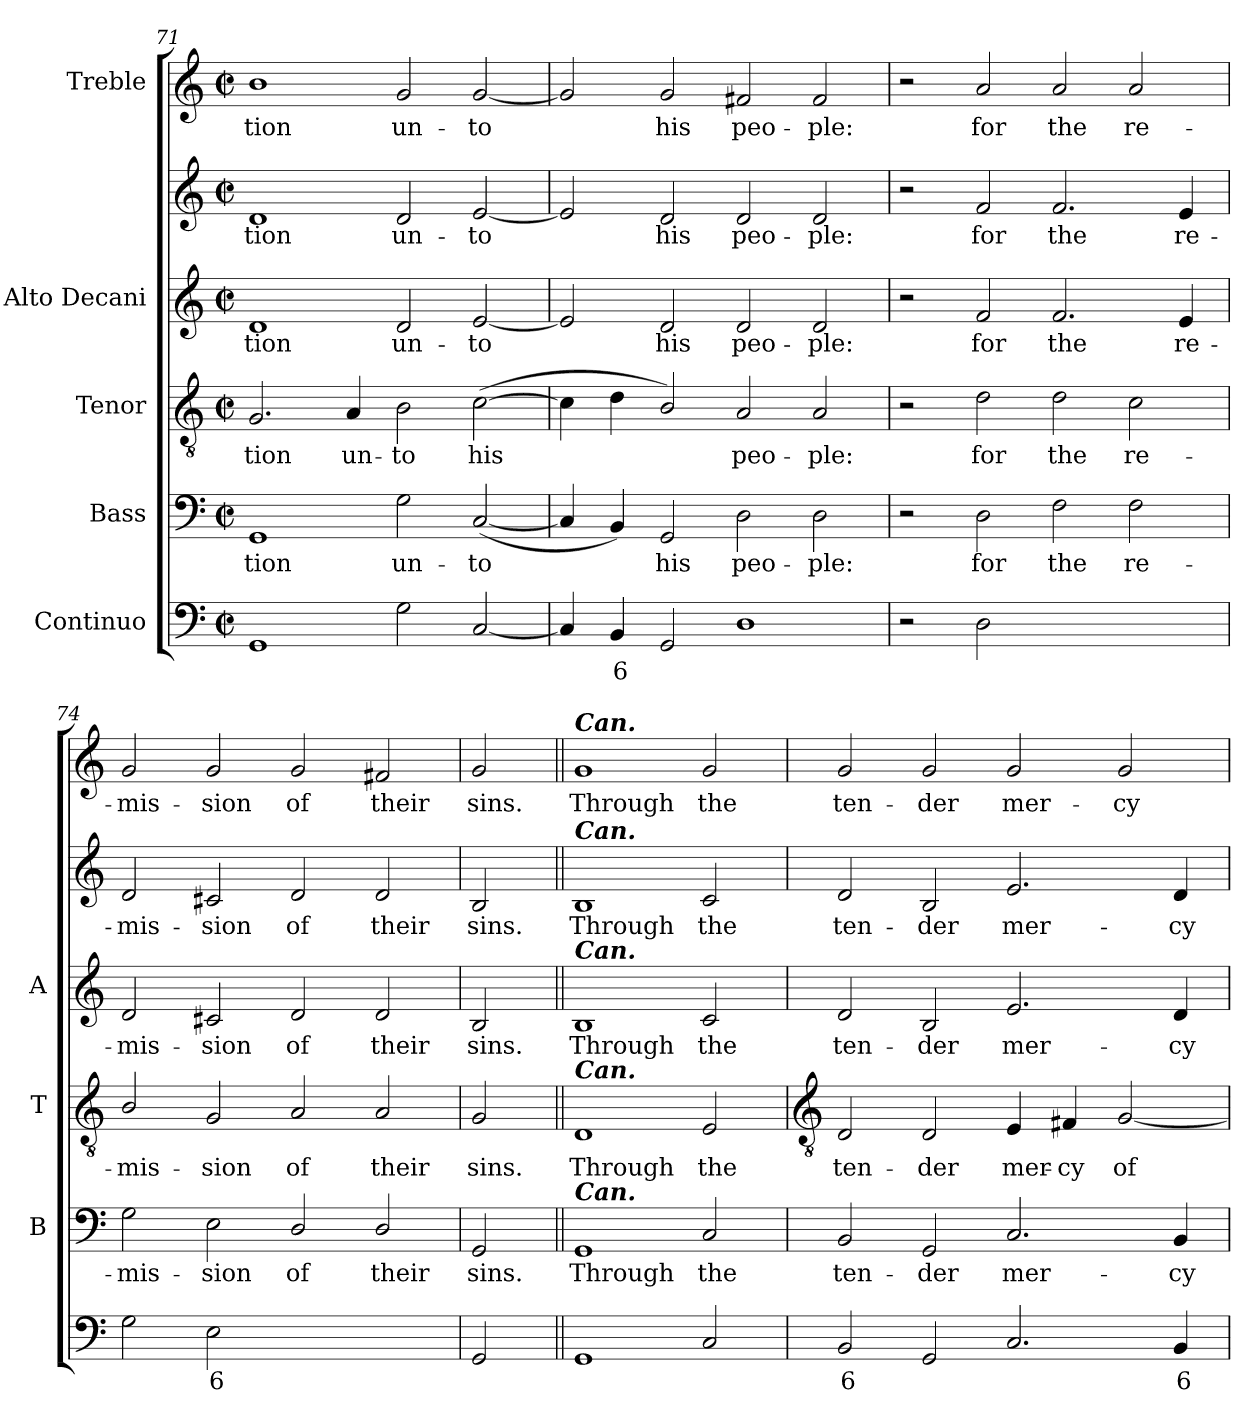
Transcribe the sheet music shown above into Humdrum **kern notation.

**kern	**text	**kern	**text	**kern	**text	**kern	**text	**kern	**text	**kern	**text
*part5	*part5	*part4	*part4	*part3	*part3	*part2	*part2	*part2	*part2	*part1	*part1
*staff6	*staff6	*staff5	*staff5	*staff4	*staff4	*staff3	*staff3	*staff2	*staff2	*staff1	*staff1
*I"Continuo	*	*I"Bass	*	*I"Tenor	*	*I"Alto Decani	*	*	*	*I"Treble	*
*	*	*I'B	*	*I'T	*	*I'A	*	*	*	*	*
!!LO:LB:g=z
*clefF4	*	*clefF4	*	*clefGv2	*	*clefG2	*	*clefG2	*	*clefG2	*
*k[]	*	*k[]	*	*k[]	*	*k[]	*	*k[]	*	*k[]	*
*C:	*	*C:	*	*C:	*	*C:	*	*C:	*	*C:	*
*M4/2	*	*M4/2	*	*M4/2	*	*M4/2	*	*M4/2	*	*M4/2	*
*met(c|)	*	*met(c|)	*	*met(c|)	*	*met(c|)	*	*met(c|)	*	*met(c|)	*
=71	=71	=71	=71	=71	=71	=71	=71	=71	=71	=71	=71
!	!	!	!LO:LY:b	!	!LO:LY:b	!	!LO:LY:b	!	!LO:LY:b	!	!LO:LY:b
1GG	.	1GG	-tion	2.G	tion	1d	tion	1d	tion	1b	tion
!	!	!	!	!	!LO:LY:b	!	!	!	!	!	!
.	.	.	.	4A	un-	.	.	.	.	.	.
!	!	!	!LO:LY:b	!	!LO:LY:b	!	!LO:LY:b	!	!LO:LY:b	!	!LO:LY:b
2G	.	2G	un-	2B	-to	2d	un-	2d	un-	2g	un-
!	!	!	!LO:LY:b	!	!LO:LY:b	!	!LO:LY:b	!	!LO:LY:b	!	!LO:LY:b
[2C	.	(<[2C	-to	(>[2c	his	[2e	-to	[2e	-to	[2g	-to
=72	=72	=72	=72	=72	=72	=72	=72	=72	=72	=72	=72
4C]	.	4C]	.	4c]	.	2e]	.	2e]	.	2g]	.
!	!LO:LY:b	!	!	!	!	!	!	!	!	!	!
4BB	6	4BB)	.	4d	.	.	.	.	.	.	.
!	!	!	!LO:LY:b	!	!	!	!LO:LY:b	!	!LO:LY:b	!	!LO:LY:b
2GG	.	2GG	his	2B/)	.	2d	his	2d	his	2g	his
!	!	!	!LO:LY:b	!	!LO:LY:b	!	!LO:LY:b	!	!LO:LY:b	!	!LO:LY:b
1D	.	2D	peo-	2A	peo-	2d	peo-	2d	peo-	2f#X	peo-
!	!	!	!LO:LY:b	!	!LO:LY:b	!	!LO:LY:b	!	!LO:LY:b	!	!LO:LY:b
.	.	2D	-ple:	2A	-ple:	2d	-ple:	2d	-ple:	2f#	-ple:
=73	=73	=73	=73	=73	=73	=73	=73	=73	=73	=73	=73
2r	.	2r	.	2r	.	2r	.	2r	.	2r	.
!	!	!	!LO:LY:b	!	!LO:LY:b	!	!LO:LY:b	!	!LO:LY:b	!	!LO:LY:b
2D	.	2D	for	2d	for	2f	for	2f	for	2a	for
!	!LO:LY:b	!	!LO:LY:b	!	!LO:LY:b	!	!LO:LY:b	!	!LO:LY:b	!	!LO:LY:b
[2Fyy	6	2F	the	2d	the	2.f	the	2.f	the	2a	the
!	!LO:LY:b	!	!LO:LY:b	!	!LO:LY:b	!	!	!	!	!	!LO:LY:b
2Fyy]	5	2F	re-	2c	re-	.	.	.	.	2a	re-
!	!	!	!	!	!	!	!LO:LY:b	!	!LO:LY:b	!	!
.	.	.	.	.	.	4e	re-	4e	re-	.	.
=74	=74	=74	=74	=74	=74	=74	=74	=74	=74	=74	=74
!	!	!	!LO:LY:b	!	!LO:LY:b	!	!LO:LY:b	!	!LO:LY:b	!	!LO:LY:b
2G	.	2G	-mis-	2B/	-mis-	2d	-mis-	2d	-mis-	2g	-mis-
!	!LO:LY:b	!	!LO:LY:b	!	!LO:LY:b	!	!LO:LY:b	!	!LO:LY:b	!	!LO:LY:b
2E	6	2E	-sion	2G	-sion	2c#X	-sion	2c#X	-sion	2g	-sion
!	!LO:LY:b	!	!LO:LY:b	!	!LO:LY:b	!	!LO:LY:b	!	!LO:LY:b	!	!LO:LY:b
[2Dyy	4	2D/	of	2A	of	2d	of	2d	of	2g	of
!	!LO:LY:b	!	!LO:LY:b	!	!LO:LY:b	!	!LO:LY:b	!	!LO:LY:b	!	!LO:LY:b
2Dyy]	3	2D/	their	2A	their	2d	their	2d	their	2f#X	their
=75	=75	=75	=75	=75	=75	=75	=75	=75	=75	=75	=75
!	!	!	!LO:LY:b	!	!LO:LY:b	!	!LO:LY:b	!	!LO:LY:b	!	!LO:LY:b
2GG	.	2GG	sins.	2G	sins.	2B	sins.	2B	sins.	2g	sins.
=76||	=76||	=76||	=76||	=76||	=76||	=76||	=76||	=76||	=76||	=76||	=76||
!	!	!	!	!	!	!	!	!	!	!LO:TX:a:Bi:t=Can.	!
!	!	!	!	!	!	!	!	!LO:TX:a:Bi:t=Can.	!	!	!
!	!	!	!	!	!	!LO:TX:a:Bi:t=Can.	!	!	!	!	!
!	!	!	!	!LO:TX:a:Bi:t=Can.	!	!	!	!	!	!	!
!	!	!LO:TX:a:Bi:t=Can.	!	!	!	!	!	!	!	!	!
!	!	!	!LO:LY:b	!	!LO:LY:b	!	!LO:LY:b	!	!LO:LY:b	!	!LO:LY:b
1GG	.	1GG	Through	1D	Through	1B	Through	1B	Through	1g	Through
!	!	!	!LO:LY:b	!	!LO:LY:b	!	!LO:LY:b	!	!LO:LY:b	!	!LO:LY:b
2C	.	2C	the	2E	the	2c	the	2c	the	2g	the
!!LO:LB:g=z
=77	=77	=77	=77	=77	=77	=77	=77	=77	=77	=77	=77
*	*	*	*	*clefGv2	*	*	*	*	*	*	*
!	!LO:LY:b	!	!LO:LY:b	!	!LO:LY:b	!	!LO:LY:b	!	!LO:LY:b	!	!LO:LY:b
2BB	6	2BB	ten-	2D	ten-	2d	ten-	2d	ten-	2g	ten-
!	!	!	!LO:LY:b	!	!LO:LY:b	!	!LO:LY:b	!	!LO:LY:b	!	!LO:LY:b
2GG	.	2GG	-der	2D	-der	2B	-der	2B	-der	2g	-der
!	!	!	!LO:LY:b	!	!LO:LY:b	!	!LO:LY:b	!	!LO:LY:b	!	!LO:LY:b
2.C	.	2.C	mer-	4E	mer-	2.e	mer-	2.e	mer-	2g	mer-
!	!	!	!	!	!LO:LY:b	!	!	!	!	!	!
.	.	.	.	4F#X	-cy	.	.	.	.	.	.
!	!	!	!	!	!LO:LY:b	!	!	!	!	!	!LO:LY:b
.	.	.	.	[2G	of	.	.	.	.	2g	-cy
!	!LO:LY:b	!	!LO:LY:b	!	!	!	!LO:LY:b	!	!LO:LY:b	!	!
4BB	6	4BB	-cy	.	.	4d	-cy	4d	-cy	.	.
=	=	=	=	=	=	=	=	=	=	=	=
*-	*-	*-	*-	*-	*-	*-	*-	*-	*-	*-	*-
